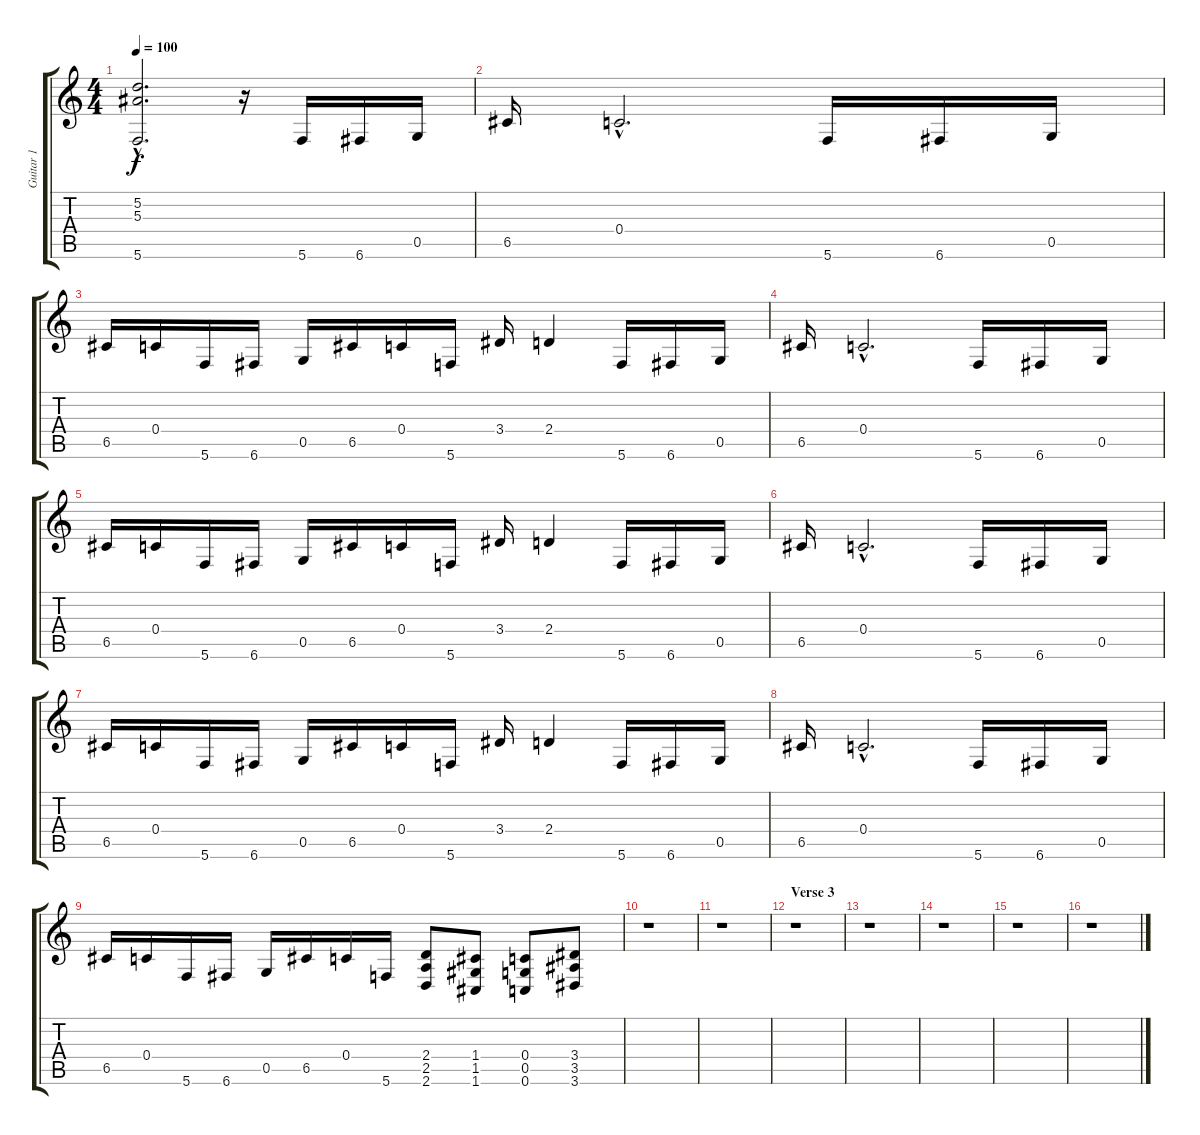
\track ("Guitar 1" "Guitar 1") {instrument overdrivenguitar}
\staff {score tabs}
\tuning (D4 A3 F3 C3 G2 C2) {hide}
\ts (4 4)
\tempo 100
\clef g2
\ks c
(5.2{hac t} 5.3{hac t} 5.6{hac t}).2{d dy f} r.16 5.6.16 6.6.16 0.5.16 |
6.5.16 0.4{hac}.2{d} 5.6.16 6.6.16 0.5.16 |
6.5.16 0.4.16 5.6.16 6.6.16 0.5.16 6.5.16 0.4.16 5.6.16 3.4.16 2.4.4 5.6.16 6.6.16 0.5.16 |
6.5.16 0.4{hac}.2{d} 5.6.16 6.6.16 0.5.16 |
6.5.16 0.4.16 5.6.16 6.6.16 0.5.16 6.5.16 0.4.16 5.6.16 3.4.16 2.4.4 5.6.16 6.6.16 0.5.16 |
6.5.16 0.4{hac}.2{d} 5.6.16 6.6.16 0.5.16 |
6.5.16 0.4.16 5.6.16 6.6.16 0.5.16 6.5.16 0.4.16 5.6.16 3.4.16 2.4.4 5.6.16 6.6.16 0.5.16 |
6.5.16 0.4{hac}.2{d} 5.6.16 6.6.16 0.5.16 |
6.5.16 0.4.16 5.6.16 6.6.16 0.5.16 6.5.16 0.4.16 5.6.16 (2.4 2.5 2.6).8{volume 13 balance 8 instrument overdrivenguitar} (1.4 1.5 1.6).8 (0.4 0.5 0.6).8 (3.4 3.5 3.6).8 |
r.1 |
r.1 |
\section ("" "Verse 3")
r.1 |
r.1 |
r.1 |
r.1 |
r.1
